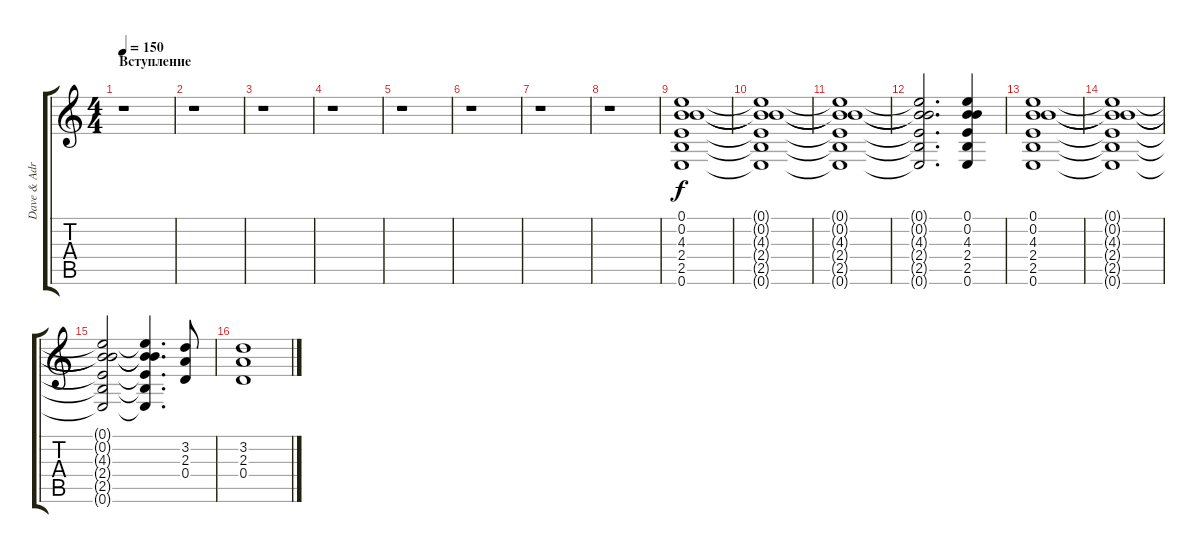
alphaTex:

\track ("Dave & Adrian (Rhythm Guitar)" "Dave & Adr") {instrument distortionguitar}
\staff {score tabs}
\tuning (E4 B3 G3 D3 A2 E2) {hide}
\ts (4 4)
\section ("" "Вступление")
\tempo 150
\clef g2
\ks c
r.1{dy f instrument distortionguitar} |
r.1 |
r.1 |
r.1 |
r.1 |
r.1 |
r.1 |
r.1 |
(0.1 0.2 4.3 2.4 2.5 0.6).1 |
(0.1{t} 0.2{t} 4.3{t} 2.4{t} 2.5{t} 0.6{t}).1 |
(0.1{t} 0.2{t} 4.3{t} 2.4{t} 2.5{t} 0.6{t}).1 |
(0.1{t} 0.2{t} 4.3{t} 2.4{t} 2.5{t} 0.6{t}).2{d} (0.1 0.2 4.3 2.4 2.5 0.6).4 |
(0.1 0.2 4.3 2.4 2.5 0.6).1 |
(0.1{t} 0.2{t} 4.3{t} 2.4{t} 2.5{t} 0.6{t}).1 |
(0.1{t} 0.2{t} 4.3{t} 2.4{t} 2.5{t} 0.6{t}).2 (0.1{t} 0.2{t} 4.3{t} 2.4{t} 2.5{t} 0.6{t}).4{d} (3.2 2.3 0.4).8 |
(3.2 2.3 0.4).1
